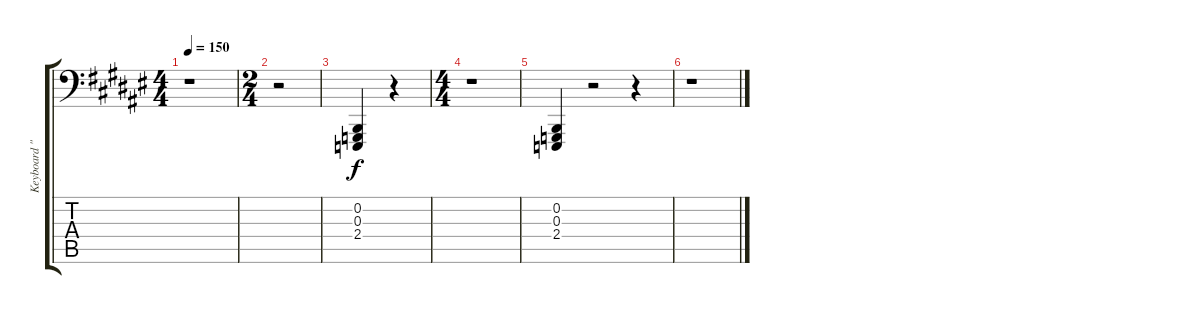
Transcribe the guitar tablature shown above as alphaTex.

\track ("Keyboard \"Left Hand\"" "Keyboard \"") {instrument stringensemble1}
\staff {score tabs}
\tuning (E2 B1 G1 D1 A0 E0) {hide}
\ts (4 4)
\tempo 150
\clef f4
\ks d#minor
r.1{dy f} |
\ts (2 4)
r.2 |
(0.2 0.3 2.4).4 r.4 |
\ts (4 4)
r.1 |
(0.2 0.3 2.4).4 r.2 r.4 |
r.1
